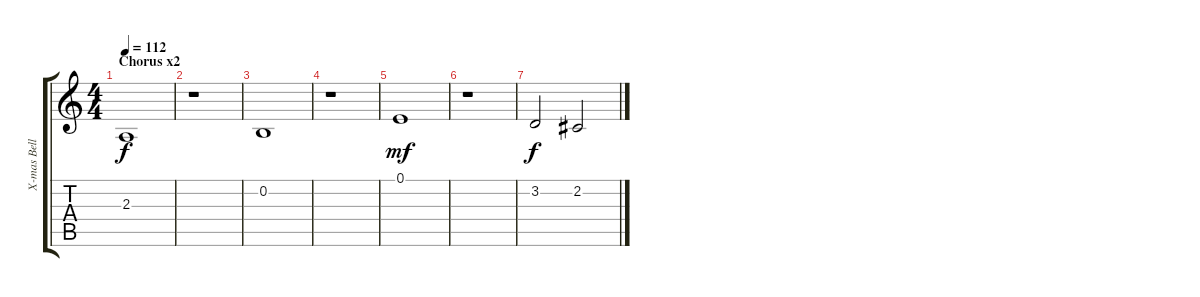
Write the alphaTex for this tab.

\track ("X-mas Bells" "X-mas Bell") {instrument musicbox}
\staff {score tabs}
\tuning (E4 B3 G3 D3 A2 E2) {hide}
\ts (4 4)
\section ("" "Chorus x2")
\tempo 112
\clef g2
\ks c
2.3.1{dy f} |
r.1 |
0.2.1 |
r.1 |
0.1.1{dy mf} |
r.1 |
3.2.2{dy f} 2.2.2
